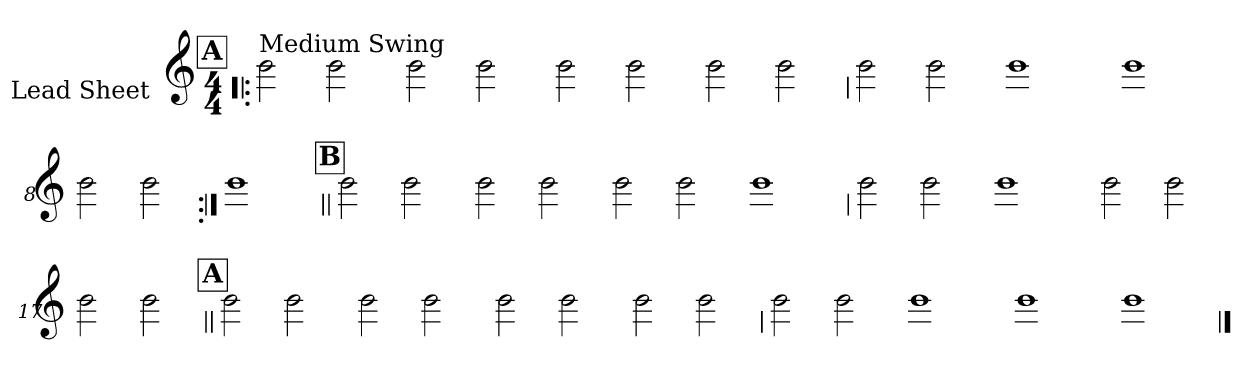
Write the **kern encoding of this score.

**kern
*part1
*staff1
*I"Lead Sheet
*stria0
*clefG2
*k[]
*C:
*M4/4
!!LO:REH:place=s1:a:t=A
=1!|:
!LO:TX:a:t=Medium Swing
2b
2b
=2-
2b
2b
=3-
2b
2b
=4-
2b
2b
!!LO:LB:g=z
=5
2b
2b
=6-
1b
=7-
1b
=8-
2b
2b
!!LO:LB:g=z
=9:|!
1b
!!LO:LB:g=z
!!LO:REH:place=s1:a:t=B
=10||
2b
2b
=11-
2b
2b
=12-
2b
2b
=13-
1b
!!LO:LB:g=z
=14
2b
2b
=15-
1b
=16-
2b
2b
=17-
2b
2b
!!LO:LB:g=z
!!LO:REH:place=s1:a:t=A
=18||
2b
2b
=19-
2b
2b
=20-
2b
2b
=21-
2b
2b
!!LO:LB:g=z
=22
2b
2b
=23-
1b
=24-
1b
=25-
1b
==
*-
